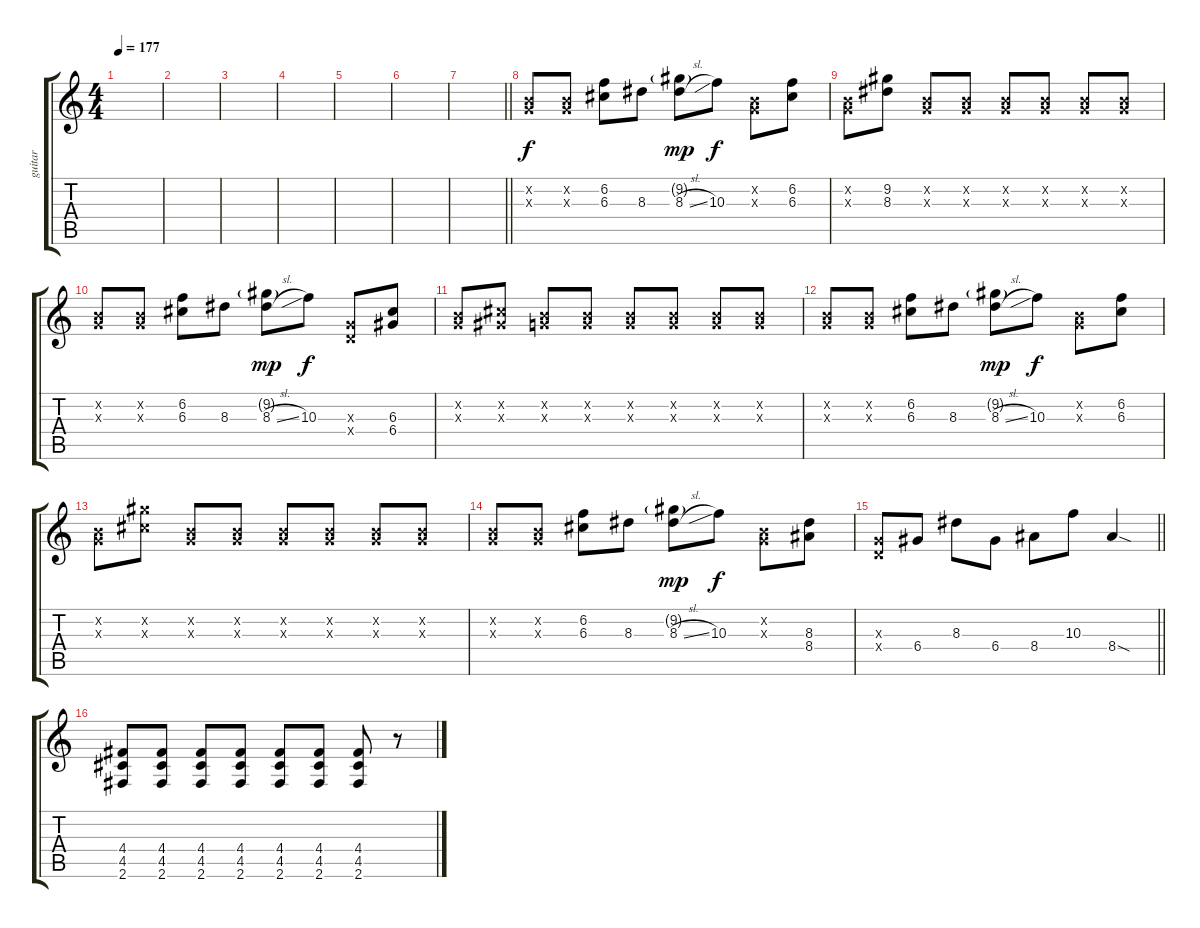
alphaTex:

\track ("guitar" "guitar") {instrument distortionguitar}
\staff {score tabs}
\tuning (E4 B3 G3 D3 A2 E2) {hide}
\ts (4 4)
\tempo 177
\clef g2
\ks c
|
|
|
|
|
|
\barLineRight lightlight
|
\section ("" "")
(0.2{x} 0.3{x}).8 (0.2{x} 0.3{x}).8 (6.2 6.3).8 8.3.8 (9.2{g} 8.3{sl}).8{dy mp} 10.3.8{dy f} (0.2{x} 0.3{x}).8 (6.2 6.3).8 |
(0.2{x} 0.3{x}).8 (9.2 8.3).8 (0.2{x} 0.3{x}).8 (0.2{x} 0.3{x}).8 (0.2{x} 0.3{x}).8 (0.2{x} 0.3{x}).8 (0.2{x} 0.3{x}).8 (0.2{x} 0.3{x}).8 |
(0.2{x} 0.3{x}).8 (0.2{x} 0.3{x}).8 (6.2 6.3).8 8.3.8 (9.2{g} 8.3{sl}).8{dy mp} 10.3.8{dy f} (0.3{x} 0.4{x}).8 (6.3 6.4).8 |
(0.2{x} 0.3{x}).8 (2.2{x} 1.3{x}).8 (0.2{x} 0.3{x}).8 (0.2{x} 0.3{x}).8 (0.2{x} 0.3{x}).8 (0.2{x} 0.3{x}).8 (0.2{x} 0.3{x}).8 (0.2{x} 0.3{x}).8 |
(0.2{x} 0.3{x}).8 (0.2{x} 0.3{x}).8 (6.2 6.3).8 8.3.8 (9.2{g} 8.3{sl}).8{dy mp} 10.3.8{dy f} (0.2{x} 0.3{x}).8 (6.2 6.3).8 |
(0.2{x} 0.3{x}).8 (9.2{x} 6.3{x}).8 (0.2{x} 0.3{x}).8 (0.2{x} 0.3{x}).8 (0.2{x} 0.3{x}).8 (0.2{x} 0.3{x}).8 (0.2{x} 0.3{x}).8 (0.2{x} 0.3{x}).8 |
(0.2{x} 0.3{x}).8 (0.2{x} 0.3{x}).8 (6.2 6.3).8 8.3.8 (9.2{g} 8.3{sl}).8{dy mp} 10.3.8{dy f} (0.2{x} 0.3{x}).8 (8.3 8.4).8 |
\barLineRight lightlight
(0.3{x} 0.4{x}).8 6.4.8 8.3.8 6.4.8 8.4.8 10.3.8 8.4{sod}.4 |
\section ("" "")
(4.4 4.5 2.6).8 (4.4 4.5 2.6).8 (4.4 4.5 2.6).8 (4.4 4.5 2.6).8 (4.4 4.5 2.6).8 (4.4 4.5 2.6).8 (4.4 4.5 2.6).8 r.8
